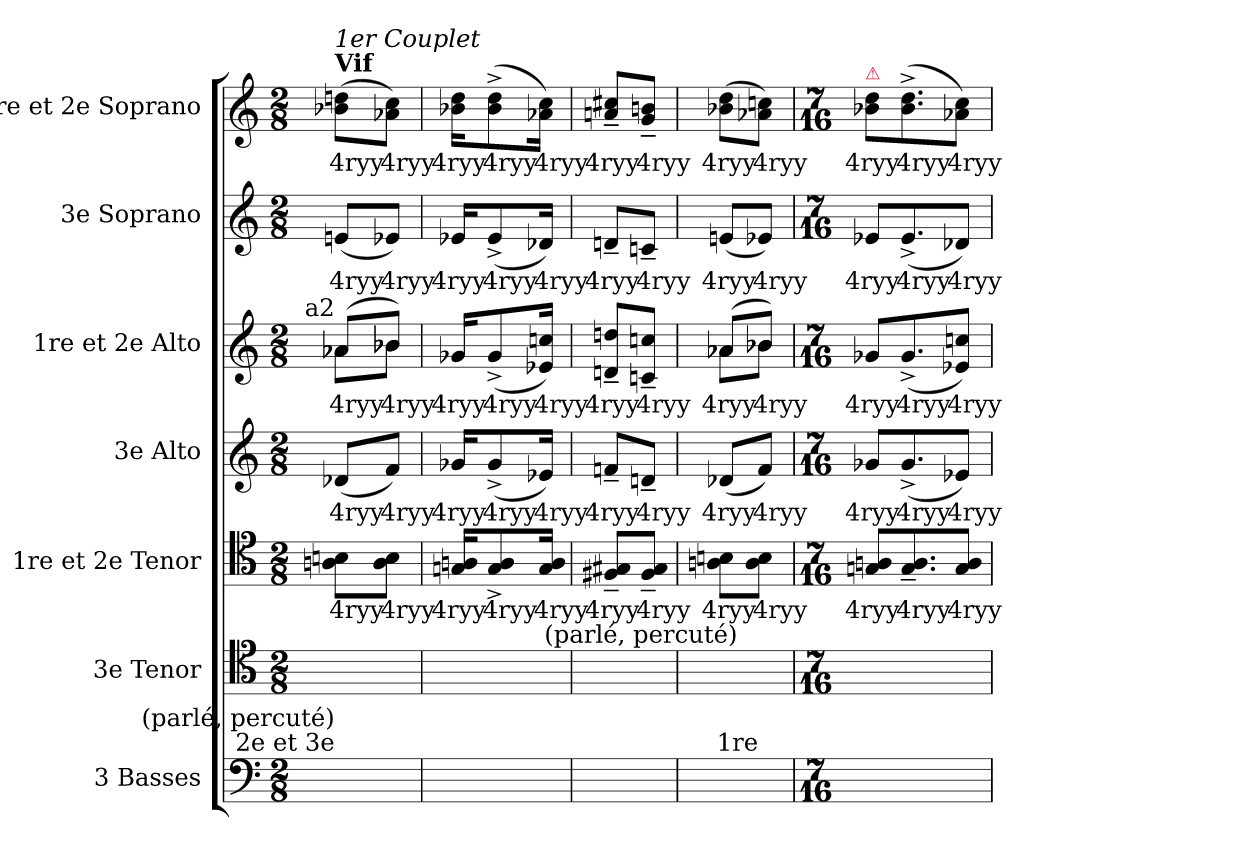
**kern	**kern	**kern	**text	**kern	**text	**kern	**text	**kern	**text	**kern	**text
*part7	*part6	*part5	*part5	*part4	*part4	*part3	*part3	*part2	*part2	*part1	*part1
*staff7	*staff6	*staff5	*staff5	*staff4	*staff4	*staff3	*staff3	*staff2	*staff2	*staff1	*staff1
*I"3 Basses	*I"3e Tenor	*I"1re et 2e Tenor	*	*I"3e Alto	*	*I"1re et 2e Alto	*	*I"3e Soprano	*	*I"1re et 2e Soprano	*
*I'B.	*I'T.	*	*	*I'A.	*	*	*	*I'S.	*	*	*
*clefF4	*clefC4	*clefC4	*	*clefG2	*	*clefG2	*	*clefG2	*	*clefG2	*
*k[]	*k[]	*k[]	*	*k[]	*	*k[]	*	*k[]	*	*k[]	*
*C:	*C:	*C:	*	*C:	*	*C:	*	*C:	*	*C:	*
*M2/8	*M2/8	*M2/8	*	*M2/8	*	*M2/8	*	*M2/8	*	*M2/8	*
=1	=1	=1	=1	=1	=1	=1	=1	=1	=1	=1	=1
*	*	*	*	*	*	*^	*	*	*	*	*
!	!	!	!	!	!	!	!	!	!	!	!LO:TX:a:B:t=Vif	!
!	!	!	!	!	!	!	!	!	!	!	!LO:TX:a:i:t=1er Couplet	!
!	!	!	!	!	!	!LO:TX:a:rj:t=a2	!	!	!	!	!	!
!LO:TX:a:rj:t=2e et 3e	!	!	!	!	!	!	!	!	!	!	!	!
!LO:TX:a:rj:t=(parlé, percuté)	!	!	!	!	!	!	!	!	!	!	!	!
16ryy	4ryy	8An 8BnL	4ryy	(>8d-XL	4ryy	(8a-XL	8a-XL	4ryy	(>8enL	4ryy	(8b-X 8ddnL	4ryy
16ryy	.	.	.	.	.	.	.	.	.	.	.	.
16ryy	.	8A 8BJ	4ryy	8fJ)	4ryy	8b-XJ)	8b-XJ	4ryy	8e-XJ)	4ryy	8a-X 8ccJ)	4ryy
16ryy	.	.	.	.	.	.	.	.	.	.	.	.
*	*	*	*	*	*	*v	*v	*	*	*	*	*
=2	=2	=2	=2	=2	=2	=2	=2	=2	=2	=2	=2
16ryy	4ryy	16Gn 16AnKL	4ryy	16g-XKL	4ryy	16g-XKL	4ryy	16e-XKL	4ryy	16b-X 16ddKL	4ryy
16ryy	.	8G^> 8A^>	4ryy	(>8g-^>	4ryy	(>8g-^>	4ryy	(>8e-^>	4ryy	(8b-^ 8dd^	4ryy
16ryy	.	.	.	.	.	.	.	.	.	.	.
16ryy	.	16G 16AJk	4ryy	16e-XJk)	4ryy	16e-X 16ccnJk)	4ryy	16d-XJk)	4ryy	16a-X 16ccJk)	4ryy
=3	=3	=3	=3	=3	=3	=3	=3	=3	=3	=3	=3
16ryy	4ryy	8F#X~> 8G#X~>L	4ryy	8fn~>L	4ryy	8dn~> 8ddn~>L	4ryy	8dn~>L	4ryy	8an~> 8cc#X~>L	4ryy
16ryy	.	.	.	.	.	.	.	.	.	.	.
16ryy	.	8F#~> 8G#~>J	4ryy	8dn~>J	4ryy	8cn~> 8ccn~>J	4ryy	8cn~>J	4ryy	8g~> 8bn~>J	4ryy
16ryy	.	.	.	.	.	.	.	.	.	.	.
=4	=4	=4	=4	=4	=4	=4	=4	=4	=4	=4	=4
*	*^	*	*	*	*	*^	*	*	*	*	*
16ryy	8ryy	16ryy	8An 8BnL	4ryy	(>8d-XL	4ryy	(8a-XL	8a-XL	4ryy	(>8enL	4ryy	(8b-X 8ddL	4ryy
!	!	!LO:TX:a:rj:t=(parlé, percuté)	!	!	!	!	!	!	!	!	!	!	!
16ryy	.	8.ryy	.	.	.	.	.	.	.	.	.	.	.
!LO:TX:a:rj:t=1re	!	!	!	!	!	!	!	!	!	!	!	!	!
16ryy	16ryy	.	8A 8BJ	4ryy	8fJ)	4ryy	8b-XJ)	8b-XJ	4ryy	8e-XJ)	4ryy	8a-X 8ccnJ)	4ryy
16ryy	16ryy	.	.	.	.	.	.	.	.	.	.	.	.
*	*v	*v	*	*	*	*	*v	*v	*	*	*	*	*
=5	=5	=5	=5	=5	=5	=5	=5	=5	=5	=5	=5
*M7/16	*M7/16	*M7/16	*	*M7/16	*	*M7/16	*	*M7/16	*	*M7/16	*
*	*^	*	*	*	*	*	*	*	*	*	*
!	!	!	!	!	!	!	!	!	!	!	!LO:TX:a:color=crimson:t=⚠	!
*	*v	*v	*	*	*	*	*	*	*	*	*	*
16ryy	16ryy	8Gn 8AnL	4ryy	8g-XL	4ryy	8g-XL	4ryy	8e-XL	4ryy	8b-X 8ddL	4ryy
16ryy	16ryy	.	.	.	.	.	.	.	.	.	.
16ryy	16ryy	8.G~> 8.A~>	4ryy	(>8.g-^>	4ryy	(>8.g-^>	4ryy	(>8.e-^>	4ryy	(8.b-^ 8.dd^	4ryy
16ryy	16ryy	.	.	.	.	.	.	.	.	.	.
16ryy	16ryy	.	.	.	.	.	.	.	.	.	.
16ryy	16ryy	8G 8AJ	4ryy	8e-XJ)	4ryy	8e-X 8ccnJ)	4ryy	8d-XJ)	4ryy	8a-X 8ccJ)	4ryy
16ryy	16ryy	.	.	.	.	.	.	.	.	.	.
=	=	=	=	=	=	=	=	=	=	=	=
*-	*-	*-	*-	*-	*-	*-	*-	*-	*-	*-	*-
